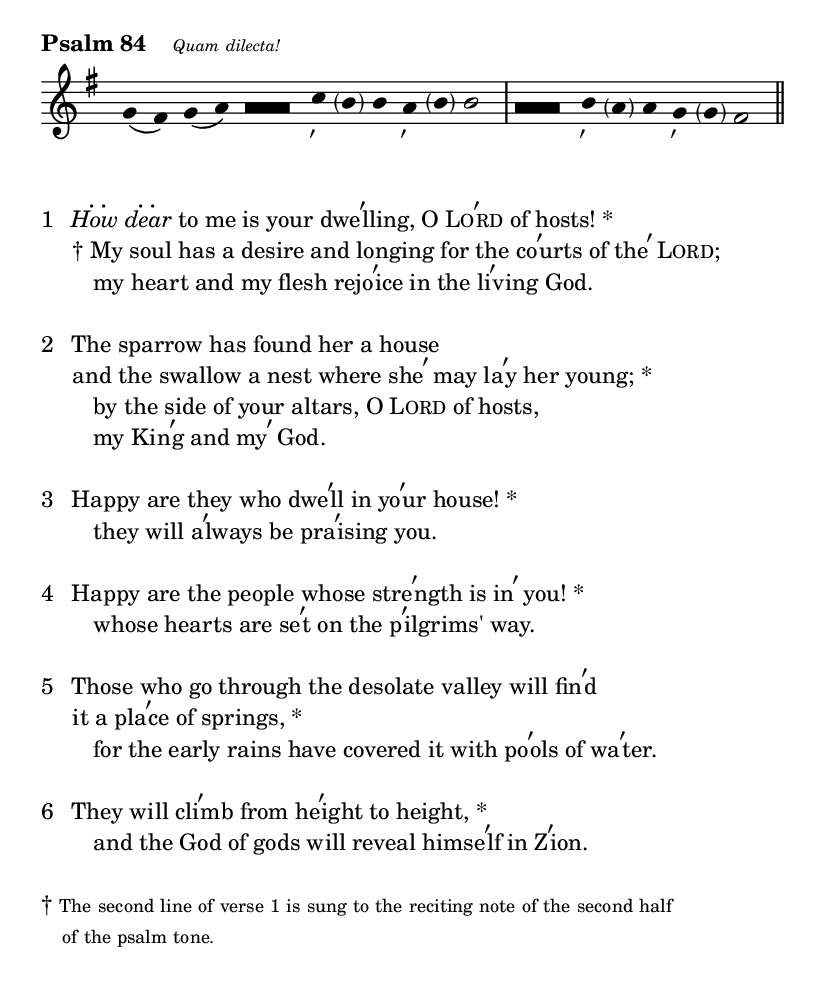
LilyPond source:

\include "norms.ly"

%
% Psalm Title
\markup {
    \bold { Psalm 84 }
    \hspace #2
    \fontsize #-3 \italic { Quam dilecta! }
}

%
% Chant Line

\score {
  \new Staff \relative g'  {
        \cadenzaOn
        \stemOff 
        \tallParens
        \key g \major
        g4 (fis) g (a) \longbar -2 c_\markup{ \tick } \parenthesize b b a_\markup { \tick } \parenthesize b b2 \bar "|" 
        \longbar -2 b4_\markup { \tick } \parenthesize a a g_\markup { \tick } \parenthesize g fis2 \bar "||"
  }
}


%
% Pointed Text
\markup {
    \column {
      \left-align {
        \line {
            1 \hspace #1 
            \italic {
                \concat {
                H \combine \umlaut ow
                }
                \concat {
                d \combine \umlaut ear 
                }
            }
            to me is your 
            \concat {
                dwe \combine \tick lling,
            }
            O 
            \concat {
                \caps Lo \combine \tick \caps rd
            }
            of hosts! *
        }
        \line {
            \hspace #3 \dagger My soul has a desire and longing for the 
            \concat {
                co \combine \tick urts 
            }
            of
            \concat {
              the \tick
            }
            \caps Lord;
        }
        \line {
            \hspace #5 my heart and my flesh 
            \concat {
                rejo \combine \tick ice
            }
            in the 
            \concat {
                li \combine \tick ving
            }
            God.
        }
        \line { \null }
        \line {
            2 \hspace #1 The sparrow has found her a house
        }
        \line {
            \hspace #3 and the swallow a nest where 
            \concat {
                she \tick
            }
            may 
            \concat {
                la \combine \tick y
            }
            her young; *
        }
        \line {
            \hspace #5 by the side of your altars, O \caps Lord of hosts,
        }
        \line {
            \hspace #5 my 
            \concat {
                Kin \combine \tick g
            }
            and 
            \concat {
                my \tick
            }God.
        }
        \line { \null }
        \line {
            3 \hspace #1 Happy are they who 
            \concat {
                dwe \combine \tick ll
            }
            in 
            \concat {
                yo \combine \tick ur
            }house! *
        }
        \line {
            \hspace #5 they will \concat {
                a \combine \tick lways
            }
            be \concat {
                pra \combine \tick ising
            }
            you.
        }
        \line { \null }
        \line {
            4 \hspace #1 Happy are the people whose 
            \concat {
                stre \combine \tick ngth
            }
            is 
            \concat {
                in \tick
            }
            you! *
        }
        \line {
            \hspace #5 whose hearts are 
            \concat {
                se \combine \tick t
            }
            on the 
            \concat {
                p \combine \tick ilgrims'
            }way.
        }
        \line { \null }
        \line {
            5 \hspace #1 Those who go through the desolate valley will 
            \concat {
                fin \combine \tick d
            }
        }
        \line {
            \hspace #3 it a 
            \concat {
                pla \combine \tick ce
            }
            of springs, *
        }
        \line {
            \hspace #5 for the early rains have covered it with 
            \concat {
                po \combine \tick ols
            }
            of 
            \concat {
                wa \combine \tick ter.
            }
        }
        \line { \null }
        \line {
            6 \hspace #1 They will 
            \concat {
                cli \combine \tick mb
            }
            from 
            \concat {
                he \combine \tick ight
            }
            to height, *
        }
        \line {
            \hspace #5 and the God of gods will reveal 
            \concat {
                himse \combine \tick lf
            }
            in 
            \concat {
                Z \combine \tick ion.
            }
        }
        \line { \null }
        \line {
            \dagger \tiny { The second line of verse 1 is sung to the reciting note of the second half }
        }
        \line {
            \hspace #2 \tiny {  of the psalm tone. }

        }
      }
    }
}
